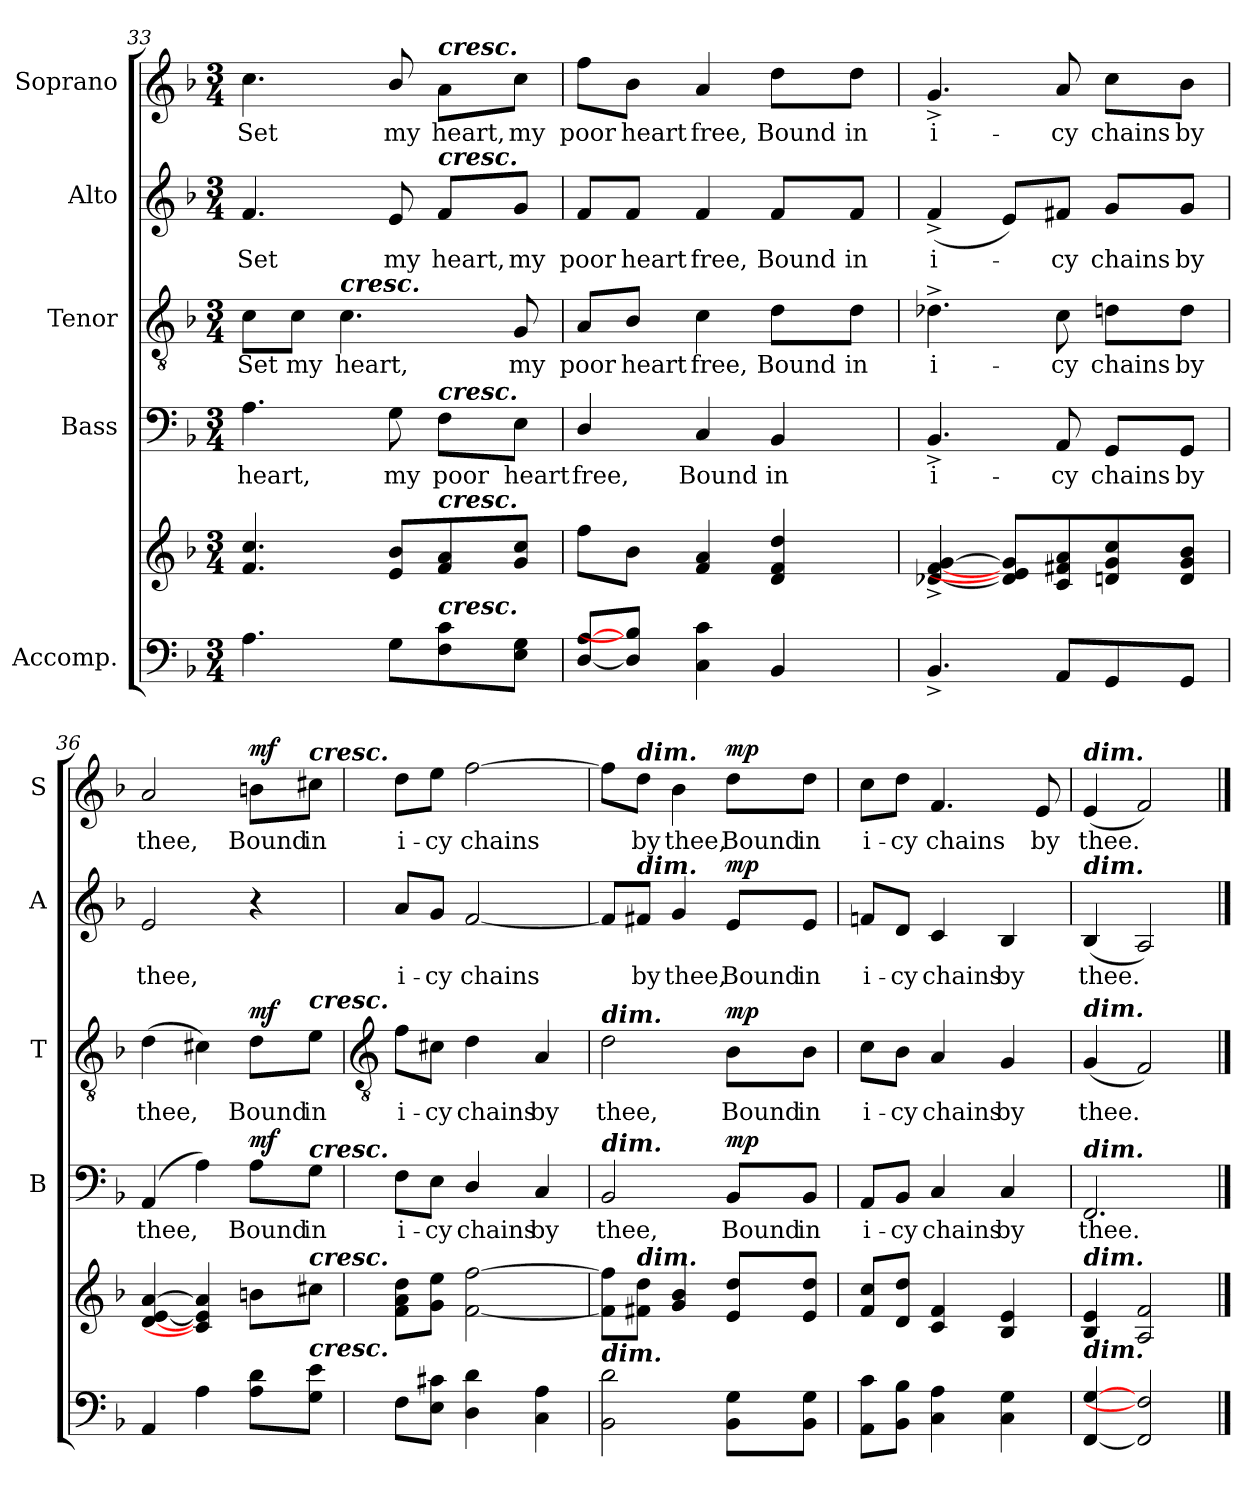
**kern	**kern	**dynam	**kern	**text	**dynam	**kern	**text	**dynam	**kern	**text	**dynam	**kern	**text	**dynam
*part5	*part5	*part5	*part4	*part4	*part4	*part3	*part3	*part3	*part2	*part2	*part2	*part1	*part1	*part1
*staff6	*staff5	*staff5/6	*staff4	*staff4	*staff4	*staff3	*staff3	*staff3	*staff2	*staff2	*staff2	*staff1	*staff1	*staff1
*I"Accomp.	*	*	*I"Bass	*	*	*I"Tenor	*	*	*I"Alto	*	*	*I"Soprano	*	*
*	*	*	*I'B	*	*	*I'T	*	*	*I'A	*	*	*I'S	*	*
!!LO:LB:g=z
*clefF4	*clefG2	*	*clefF4	*	*	*clefGv2	*	*	*clefG2	*	*	*clefG2	*	*
*k[b-]	*k[b-]	*	*k[b-]	*	*	*k[b-]	*	*	*k[b-]	*	*	*k[b-]	*	*
*F:	*F:	*	*F:	*	*	*F:	*	*	*F:	*	*	*F:	*	*
*M3/4	*M3/4	*	*M3/4	*	*	*M3/4	*	*	*M3/4	*	*	*M3/4	*	*
=33	=33	=33	=33	=33	=33	=33	=33	=33	=33	=33	=33	=33	=33	=33
!	!	!	!	!LO:LY:b	!	!	!LO:LY:b	!	!	!LO:LY:b	!	!	!LO:LY:b	!
4.A	4.f 4.cc	.	4.A	heart,	.	8c\L	Set	.	4.f	Set	.	4.cc	Set	.
!	!	!	!	!	!	!	!LO:LY:b	!	!	!	!	!	!	!
.	.	.	.	.	.	8c\J	my	.	.	.	.	.	.	.
!	!	!	!	!	!	!LO:TX:a:Bi:t=cresc.	!	!	!	!	!	!	!	!
!	!	!	!	!	!	!	!LO:LY:b	!	!	!	!	!	!	!
.	.	.	.	.	.	4.c	heart,	.	.	.	.	.	.	.
!	!	!	!	!LO:LY:b	!	!	!	!	!	!LO:LY:b	!	!	!LO:LY:b	!
8GL	8e/ 8b-/L	.	8G	my	.	.	.	.	8e	my	.	8b-/	my	.
!	!	!	!	!	!	!	!	!	!	!	!	!LO:TX:a:Bi:t=cresc.	!	!
!	!	!	!	!	!	!	!	!	!LO:TX:a:Bi:t=cresc.	!	!	!	!	!
!	!	!	!LO:TX:a:Bi:t=cresc.	!	!	!	!	!	!	!	!	!	!	!
!	!LO:TX:a:Bi:t=cresc.	!	!	!	!	!	!	!	!	!	!	!	!	!
!LO:TX:a:Bi:t=cresc.	!	!	!	!	!	!	!	!	!	!	!	!	!	!
!	!	!	!	!LO:LY:b	!	!	!	!	!	!LO:LY:b	!	!	!LO:LY:b	!
8F 8c	8f 8a	.	8F\L	poor	.	.	.	.	8f/L	heart,	.	8a\L	heart,	.
!	!	!	!	!LO:LY:b	!	!	!LO:LY:b	!	!	!LO:LY:b	!	!	!LO:LY:b	!
8E 8GJ	8g 8ccJ	.	8E\J	heart	.	8G	my	.	8g/J	my	.	8cc\J	my	.
=34	=34	=34	=34	=34	=34	=34	=34	=34	=34	=34	=34	=34	=34	=34
!	!	!	!	!LO:LY:b	!	!	!LO:LY:b	!	!	!LO:LY:b	!	!	!LO:LY:b	!
[8D/ [8A/L	8ffL	.	4D/	free,	.	8A/L	poor	.	8f/L	poor	.	8ff\L	poor	.
!	!	!	!	!	!	!	!LO:LY:b	!	!	!LO:LY:b	!	!	!LO:LY:b	!
8D] 8B-]J	8b-J	.	.	.	.	8B-/J	heart	.	8f/J	heart	.	8b-\J	heart	.
!	!	!	!	!LO:LY:b	!	!	!LO:LY:b	!	!	!LO:LY:b	!	!	!LO:LY:b	!
4C 4c	4f 4a	.	4C	Bound	.	4c	free,	.	4f	free,	.	4a	free,	.
!	!	!	!	!LO:LY:b	!	!	!LO:LY:b	!	!	!LO:LY:b	!	!	!LO:LY:b	!
4BB-	4d 4f 4dd	.	4BB-	in	.	8d\L	Bound	.	8f/L	Bound	.	8dd\L	Bound	.
!	!	!	!	!	!	!	!LO:LY:b	!	!	!LO:LY:b	!	!	!LO:LY:b	!
.	.	.	.	.	.	8d\J	in	.	8f/J	in	.	8dd\J	in	.
=35	=35	=35	=35	=35	=35	=35	=35	=35	=35	=35	=35	=35	=35	=35
!	!	!	!	!LO:LY:b	!	!	!LO:LY:b	!	!	!LO:LY:b	!	!	!LO:LY:b	!
4.BB-^	[4d-X^ [4f^ [4g^	.	4.BB-^	i-	.	4.d-X^	i-	.	(<4f^	i-	.	4.g^	i-	.
.	8d-] 8e] 8g]L	.	.	.	.	.	.	.	8e/L)	.	.	.	.	.
!	!	!	!	!LO:LY:b	!	!	!LO:LY:b	!	!	!LO:LY:b	!	!	!LO:LY:b	!
8AAL	8c 8f#X 8a	.	8AA	-cy	.	8c	-cy	.	8f#X/J	cy	.	8a	-cy	.
!	!	!	!	!LO:LY:b	!	!	!LO:LY:b	!	!	!LO:LY:b	!	!	!LO:LY:b	!
8GG	8dn 8g 8cc	.	8GG/L	chains	.	8dn\L	chains	.	8g/L	chains	.	8cc\L	chains	.
!	!	!	!	!LO:LY:b	!	!	!LO:LY:b	!	!	!LO:LY:b	!	!	!LO:LY:b	!
8GGJ	8d 8g 8b-J	.	8GG/J	by	.	8d\J	by	.	8g/J	by	.	8b-\J	by	.
=36	=36	=36	=36	=36	=36	=36	=36	=36	=36	=36	=36	=36	=36	=36
!	!	!	!	!LO:LY:b	!	!	!LO:LY:b	!	!	!LO:LY:b	!	!	!LO:LY:b	!
4AA	[4d [4e [4a	.	(4AA	thee,	.	(>4d	thee,	.	2e	thee,	.	2a	thee,	.
4A	4c#] 4e] 4a]	.	4A)	.	.	4c#X)	.	.	.	.	.	.	.	.
!	!	!LO:DY:b=2	!	!LO:LY:b	!	!	!LO:LY:b	!	!	!	!	!	!LO:LY:b	!
!	!	!LO:DY:n=1:b	!	!	!LO:DY:b	!	!	!LO:DY:b	!	!	!	!	!	!LO:DY:b
8A 8dL	8bnL	mf mf	8A\L	Bound	mf	8d\L	Bound	mf	4r	.	.	8bn\L	Bound	mf
!	!	!	!	!	!	!	!	!	!	!	!	!LO:TX:a:Bi:t=cresc.	!	!
!	!	!	!	!	!	!LO:TX:a:Bi:t=cresc.	!	!	!	!	!	!	!	!
!	!	!	!LO:TX:a:Bi:t=cresc.	!	!	!	!	!	!	!	!	!	!	!
!	!LO:TX:a:Bi:t=cresc.	!	!	!	!	!	!	!	!	!	!	!	!	!
!LO:TX:a:Bi:t=cresc.	!	!	!	!	!	!	!	!	!	!	!	!	!	!
!	!	!	!	!LO:LY:b	!	!	!LO:LY:b	!	!	!	!	!	!LO:LY:b	!
8G 8eJ	8cc#XJ	.	8G\J	in	.	8e\J	in	.	.	.	.	8cc#X\J	in	.
!!LO:LB:g=z
=37	=37	=37	=37	=37	=37	=37	=37	=37	=37	=37	=37	=37	=37	=37
*	*	*	*	*	*	*clefGv2	*	*	*	*	*	*	*	*
!	!	!	!	!LO:LY:b	!	!	!LO:LY:b	!	!	!LO:LY:b	!	!	!LO:LY:b	!
8FL	8f 8a 8ddL	.	8F\L	i-	.	8f\L	i-	.	8a/L	i-	.	8dd\L	i-	.
!	!	!	!	!LO:LY:b	!	!	!LO:LY:b	!	!	!LO:LY:b	!	!	!LO:LY:b	!
8E 8c#XJ	8g 8eeJ	.	8E\J	-cy	.	8c#X\J	-cy	.	8g/J	-cy	.	8ee\J	-cy	.
!	!	!	!	!LO:LY:b	!	!	!LO:LY:b	!	!	!LO:LY:b	!	!	!LO:LY:b	!
4D\ 4d\	[2f [2ff	.	4D/	chains	.	4d	chains	.	[2f	chains	.	[2ff	chains	.
!	!	!	!	!LO:LY:b	!	!	!LO:LY:b	!	!	!	!	!	!	!
4C 4A	.	.	4C	by	.	4A	by	.	.	.	.	.	.	.
=38	=38	=38	=38	=38	=38	=38	=38	=38	=38	=38	=38	=38	=38	=38
!	!	!	!	!	!	!LO:TX:a:Bi:t=dim.	!	!	!	!	!	!	!	!
!	!	!	!LO:TX:a:Bi:t=dim.	!	!	!	!	!	!	!	!	!	!	!
!LO:TX:a:Bi:t=dim.	!	!	!	!	!	!	!	!	!	!	!	!	!	!
!	!	!	!	!LO:LY:b	!	!	!LO:LY:b	!	!	!	!	!	!	!
2BB- 2d	8f] 8ff]L	.	2BB-	thee,	.	2d	thee,	.	8f/L]	.	.	8ff\L]	.	.
!	!	!	!	!	!	!	!	!	!	!	!	!LO:TX:a:Bi:t=dim.	!	!
!	!	!	!	!	!	!	!	!	!LO:TX:a:Bi:t=dim.	!	!	!	!	!
!	!LO:TX:a:Bi:t=dim.	!	!	!	!	!	!	!	!	!	!	!	!	!
!	!	!	!	!	!	!	!	!	!	!LO:LY:b	!	!	!LO:LY:b	!
.	8f#X 8ddJ	.	.	.	.	.	.	.	8f#X/J	by	.	8dd\J	by	.
!	!	!	!	!	!	!	!	!	!	!LO:LY:b	!	!	!LO:LY:b	!
.	4g 4b-	.	.	.	.	.	.	.	4g	thee,	.	4b-	thee,	.
!	!	!LO:DY:b=2	!	!LO:LY:b	!	!	!LO:LY:b	!	!	!LO:LY:b	!	!	!LO:LY:b	!
!	!	!LO:DY:n=1:b	!	!	!LO:DY:b	!	!	!LO:DY:b	!	!	!LO:DY:b	!	!	!LO:DY:b
8BB- 8GL	8e 8ddL	mp mp	8BB-/L	Bound	mp	8B-\L	Bound	mp	8e/L	Bound	mp	8dd\L	Bound	mp
!	!	!	!	!LO:LY:b	!	!	!LO:LY:b	!	!	!LO:LY:b	!	!	!LO:LY:b	!
8BB- 8GJ	8e 8ddJ	.	8BB-/J	in	.	8B-\J	in	.	8e/J	in	.	8dd\J	in	.
=39	=39	=39	=39	=39	=39	=39	=39	=39	=39	=39	=39	=39	=39	=39
!	!	!	!	!LO:LY:b	!	!	!LO:LY:b	!	!	!LO:LY:b	!	!	!LO:LY:b	!
8AA 8cL	8f 8ccL	.	8AA/L	i-	.	8c\L	i-	.	8fn/L	i-	.	8cc\L	i-	.
!	!	!	!	!LO:LY:b	!	!	!LO:LY:b	!	!	!LO:LY:b	!	!	!LO:LY:b	!
8BB- 8B-J	8d 8ddJ	.	8BB-/J	-cy	.	8B-\J	-cy	.	8d/J	-cy	.	8dd\J	-cy	.
!	!	!	!	!LO:LY:b	!	!	!LO:LY:b	!	!	!LO:LY:b	!	!	!LO:LY:b	!
4C 4A	4c 4f	.	4C	chains	.	4A	chains	.	4c	chains	.	4.f	chains	.
!	!	!	!	!LO:LY:b	!	!	!LO:LY:b	!	!	!LO:LY:b	!	!	!	!
4C 4G	4B- 4e	.	4C	by	.	4G	by	.	4B-	by	.	.	.	.
!	!	!	!	!	!	!	!	!	!	!	!	!	!LO:LY:b	!
.	.	.	.	.	.	.	.	.	.	.	.	8e	by	.
=40	=40	=40	=40	=40	=40	=40	=40	=40	=40	=40	=40	=40	=40	=40
!	!	!	!	!	!	!	!	!	!	!	!	!LO:TX:a:Bi:t=dim.	!	!
!	!	!	!	!	!	!	!	!	!LO:TX:a:Bi:t=dim.	!	!	!	!	!
!	!	!	!	!	!	!LO:TX:a:Bi:t=dim.	!	!	!	!	!	!	!	!
!	!	!	!LO:TX:a:Bi:t=dim.	!	!	!	!	!	!	!	!	!	!	!
!	!LO:TX:a:Bi:t=dim.	!	!	!	!	!	!	!	!	!	!	!	!	!
!LO:TX:a:Bi:t=dim.	!	!	!	!	!	!	!	!	!	!	!	!	!	!
!	!	!	!	!LO:LY:b	!	!	!LO:LY:b	!	!	!LO:LY:b	!	!	!LO:LY:b	!
[4FF [4G	4B- 4e	.	2.FF	thee.	.	(<4G	thee.	.	(<4B-	thee.	.	(<4e	thee.	.
2FF] 2F]	2A 2f	.	.	.	.	2F)	.	.	2A)	.	.	2f)	.	.
==	==	==	==	==	==	==	==	==	==	==	==	==	==	==
*-	*-	*-	*-	*-	*-	*-	*-	*-	*-	*-	*-	*-	*-	*-
